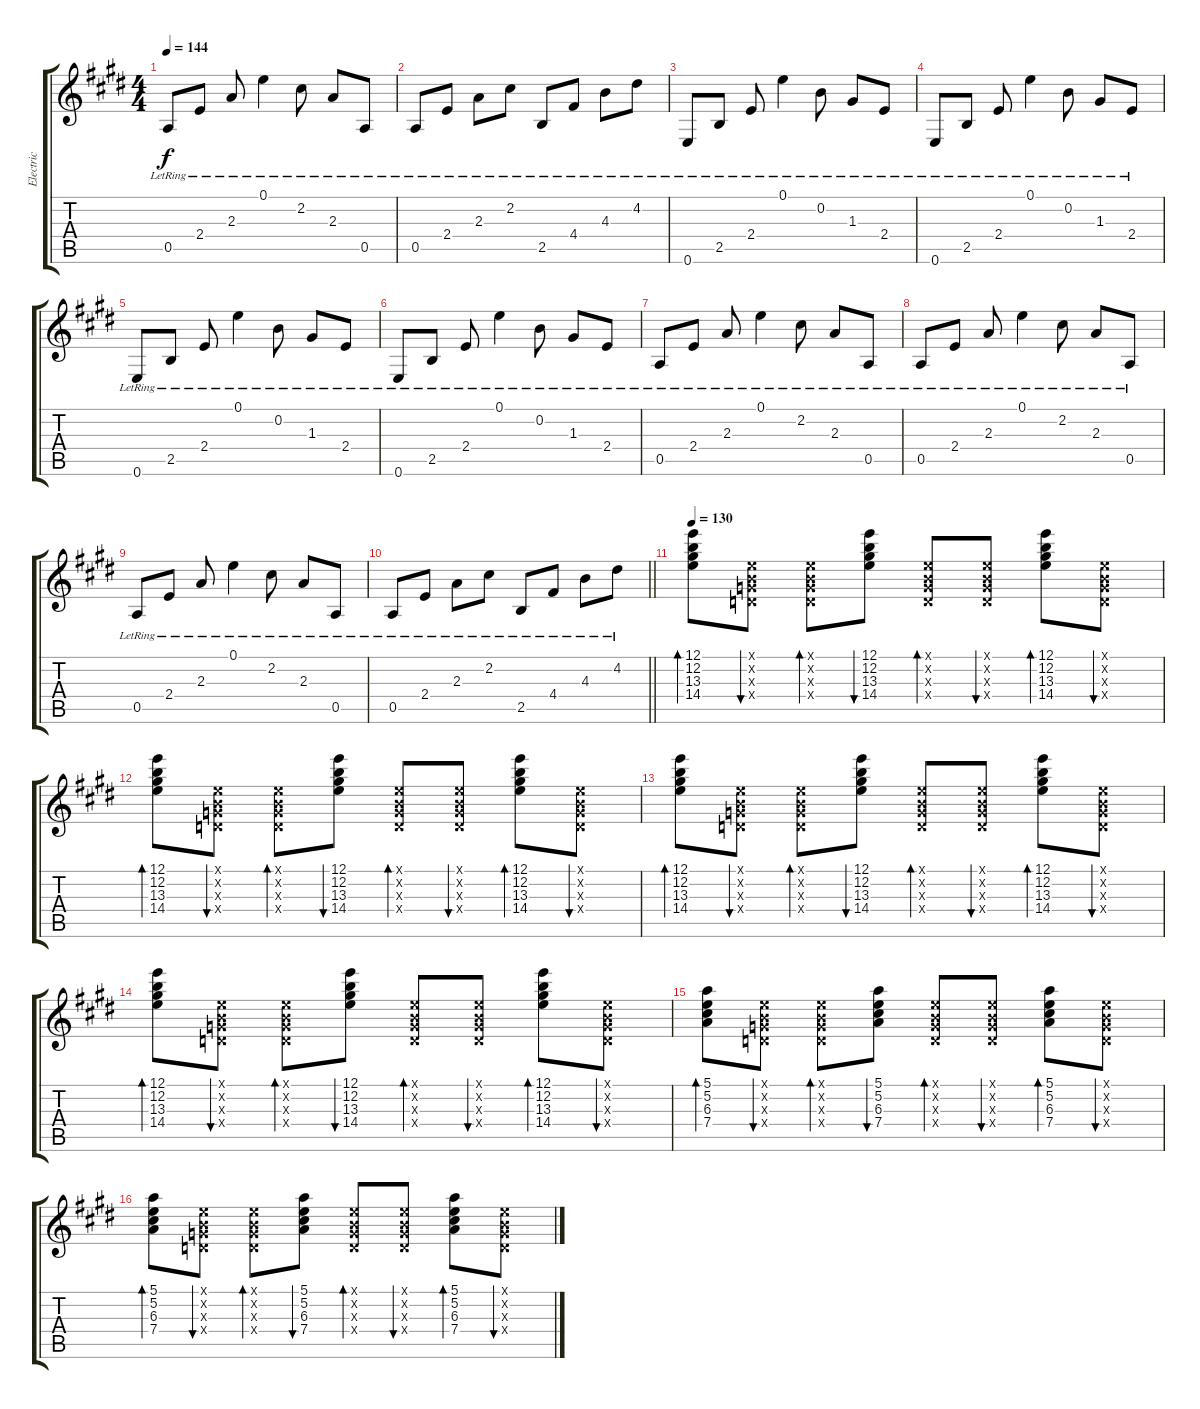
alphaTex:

\track ("Electric" "Electric") {instrument electricguitarjazz}
\staff {score tabs}
\tuning (E4 B3 G3 D3 A2 E2) {hide}
\ts (4 4)
\tempo 144
\clef g2
\ks e
0.5{lr}.8{dy f} 2.4{lr}.8 2.3{lr}.8 0.1{lr}.4 2.2{lr}.8 2.3{lr}.8 0.5{lr}.8 |
0.5{lr}.8 2.4{lr}.8 2.3{lr}.8 2.2{lr}.8 2.5{lr}.8 4.4{lr}.8 4.3{lr}.8 4.2{lr}.8 |
0.6{lr}.8 2.5{lr}.8 2.4{lr}.8 0.1{lr}.4 0.2{lr}.8 1.3{lr}.8 2.4{lr}.8 |
0.6{lr}.8 2.5{lr}.8 2.4{lr}.8 0.1{lr}.4 0.2{lr}.8 1.3{lr}.8 2.4{lr}.8 |
0.6{lr}.8 2.5{lr}.8 2.4{lr}.8 0.1{lr}.4 0.2{lr}.8 1.3{lr}.8 2.4{lr}.8 |
0.6{lr}.8 2.5{lr}.8 2.4{lr}.8 0.1{lr}.4 0.2{lr}.8 1.3{lr}.8 2.4{lr}.8 |
0.5{lr}.8 2.4{lr}.8 2.3{lr}.8 0.1{lr}.4 2.2{lr}.8 2.3{lr}.8 0.5{lr}.8 |
0.5{lr}.8 2.4{lr}.8 2.3{lr}.8 0.1{lr}.4 2.2{lr}.8 2.3{lr}.8 0.5{lr}.8 |
0.5{lr}.8 2.4{lr}.8 2.3{lr}.8 0.1{lr}.4 2.2{lr}.8 2.3{lr}.8 0.5{lr}.8 |
\barLineRight lightlight
0.5{lr}.8 2.4{lr}.8 2.3{lr}.8 2.2{lr}.8 2.5{lr}.8 4.4{lr}.8 4.3{lr}.8 4.2{lr}.8 |
\tempo 130
(12.1 12.2 13.3 14.4).8{bd 120} (0.1{x} 0.2{x} 0.3{x} 0.4{x}).8{bu 60} (0.1{x} 0.2{x} 0.3{x} 0.4{x}).8{bd 60} (12.1 12.2 13.3 14.4).8{bu 60} (0.1{x} 0.2{x} 0.3{x} 0.4{x}).8{bd 60} (0.1{x} 0.2{x} 0.3{x} 0.4{x}).8{bu 60} (12.1 12.2 13.3 14.4).8{bd 120} (0.1{x} 0.2{x} 0.3{x} 0.4{x}).8{bu 60} |
(12.1 12.2 13.3 14.4).8{bd 120} (0.1{x} 0.2{x} 0.3{x} 0.4{x}).8{bu 60} (0.1{x} 0.2{x} 0.3{x} 0.4{x}).8{bd 60} (12.1 12.2 13.3 14.4).8{bu 60} (0.1{x} 0.2{x} 0.3{x} 0.4{x}).8{bd 60} (0.1{x} 0.2{x} 0.3{x} 0.4{x}).8{bu 60} (12.1 12.2 13.3 14.4).8{bd 120} (0.1{x} 0.2{x} 0.3{x} 0.4{x}).8{bu 60} |
(12.1 12.2 13.3 14.4).8{bd 120} (0.1{x} 0.2{x} 0.3{x} 0.4{x}).8{bu 60} (0.1{x} 0.2{x} 0.3{x} 0.4{x}).8{bd 60} (12.1 12.2 13.3 14.4).8{bu 60} (0.1{x} 0.2{x} 0.3{x} 0.4{x}).8{bd 60} (0.1{x} 0.2{x} 0.3{x} 0.4{x}).8{bu 60} (12.1 12.2 13.3 14.4).8{bd 120} (0.1{x} 0.2{x} 0.3{x} 0.4{x}).8{bu 60} |
(12.1 12.2 13.3 14.4).8{bd 120} (0.1{x} 0.2{x} 0.3{x} 0.4{x}).8{bu 60} (0.1{x} 0.2{x} 0.3{x} 0.4{x}).8{bd 60} (12.1 12.2 13.3 14.4).8{bu 60} (0.1{x} 0.2{x} 0.3{x} 0.4{x}).8{bd 60} (0.1{x} 0.2{x} 0.3{x} 0.4{x}).8{bu 60} (12.1 12.2 13.3 14.4).8{bd 120} (0.1{x} 0.2{x} 0.3{x} 0.4{x}).8{bu 60} |
(5.1 5.2 6.3 7.4).8{bd 120} (0.1{x} 0.2{x} 0.3{x} 0.4{x}).8{bu 60} (0.1{x} 0.2{x} 0.3{x} 0.4{x}).8{bd 60} (5.1 5.2 6.3 7.4).8{bu 60} (0.1{x} 0.2{x} 0.3{x} 0.4{x}).8{bd 60} (0.1{x} 0.2{x} 0.3{x} 0.4{x}).8{bu 60} (5.1 5.2 6.3 7.4).8{bd 120} (0.1{x} 0.2{x} 0.3{x} 0.4{x}).8{bu 60} |
(5.1 5.2 6.3 7.4).8{bd 120} (0.1{x} 0.2{x} 0.3{x} 0.4{x}).8{bu 60} (0.1{x} 0.2{x} 0.3{x} 0.4{x}).8{bd 60} (5.1 5.2 6.3 7.4).8{bu 60} (0.1{x} 0.2{x} 0.3{x} 0.4{x}).8{bd 60} (0.1{x} 0.2{x} 0.3{x} 0.4{x}).8{bu 60} (5.1 5.2 6.3 7.4).8{bd 120} (0.1{x} 0.2{x} 0.3{x} 0.4{x}).8{bu 60}
